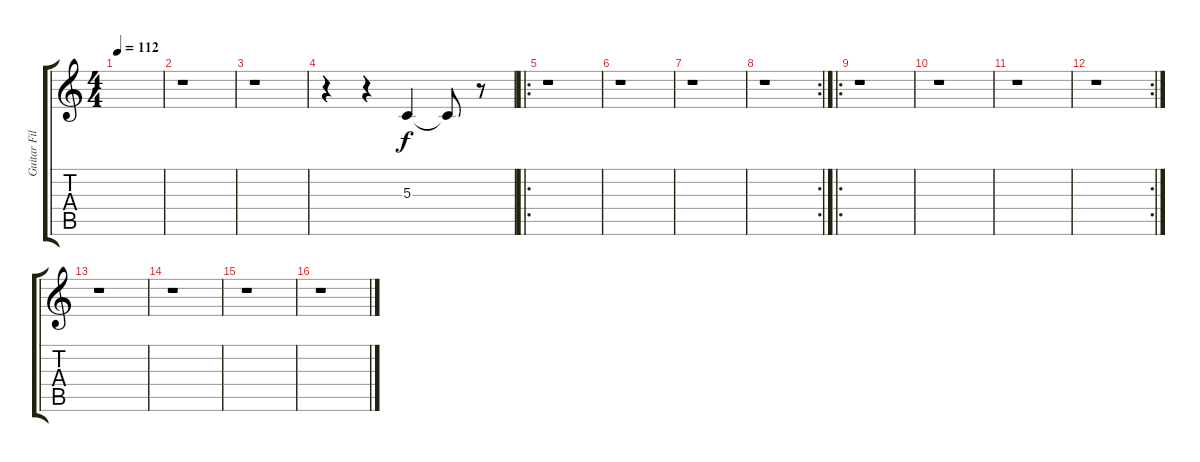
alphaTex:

\track ("Guitar Fills" "Guitar Fil") {instrument reversecymbal}
\staff {score tabs}
\tuning (E4 B3 G3 D3 A2 E2) {hide}
\ts (4 4)
\tempo 112
\clef g2
\ks c
|
r.1 |
r.1 |
r.4 r.4 5.3.4 5.3{t}.8 r.8 |
\ro
r.1 |
r.1 |
r.1 |
\rc 2
r.1 |
\ro
r.1 |
r.1 |
r.1 |
\rc 2
r.1 |
r.1 |
r.1 |
r.1 |
r.1
